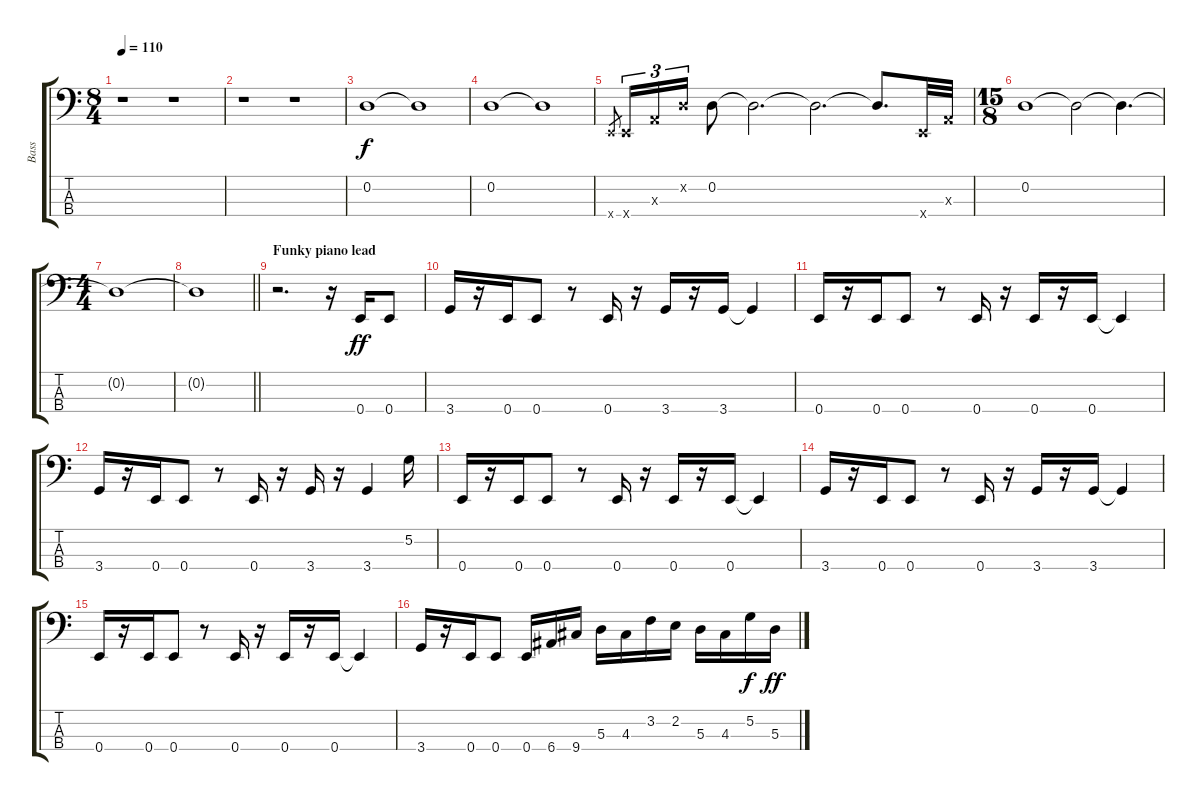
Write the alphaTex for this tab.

\track ("Bass" "Bass") {instrument electricbassfinger}
\staff {score tabs}
\tuning (G2 D2 A1 E1) {hide}
\ts (8 4)
\tempo 110
\clef f4
\ks c
r.1{dy f} r.1 |
r.1 r.1 |
0.2.1{volume 13} 0.2{t}.1 |
0.2.1 0.2{t}.1 |
0.4{x}.8{gr} 0.4{x}.16{tu (3 2)} 0.3{x}.16{tu (3 2)} 0.2{x}.16{tu (3 2)} 0.2.8 0.2{t}.2{d} 0.2{t}.2{d} 0.2{t}.8{d} 0.4{x}.32 0.3{x}.32 |
\ts (15 8)
0.2.1 0.2{t}.2 0.2{t}.4{d} |
\ts (4 4)
0.2{t}.1 |
\barLineRight lightlight
0.2{t}.1 |
\section ("" "Funky piano lead")
r.2{d} r.16 0.4.16{dy ff} 0.4.8 |
3.4.16 r.16 0.4.16 0.4.8 r.8 0.4.16 r.16 3.4.16 r.16 3.4.16 3.4{t}.4 |
0.4.16 r.16 0.4.16 0.4.8 r.8 0.4.16 r.16 0.4.16 r.16 0.4.16 0.4{t}.4 |
3.4.16 r.16 0.4.16 0.4.8 r.8 0.4.16 r.16 3.4.16 r.16 3.4.4 5.2.16 |
0.4.16 r.16 0.4.16 0.4.8 r.8 0.4.16 r.16 0.4.16 r.16 0.4.16 0.4{t}.4 |
3.4.16 r.16 0.4.16 0.4.8 r.8 0.4.16 r.16 3.4.16 r.16 3.4.16 3.4{t}.4 |
0.4.16 r.16 0.4.16 0.4.8 r.8 0.4.16 r.16 0.4.16 r.16 0.4.16 0.4{t}.4 |
3.4.16 r.16 0.4.16 0.4.8 0.4.16 6.4.16 9.4.16 5.3.16 4.3.16 3.2.16 2.2.16 5.3.16 4.3.16 5.2.16{dy f} 5.3.16{dy ff}
